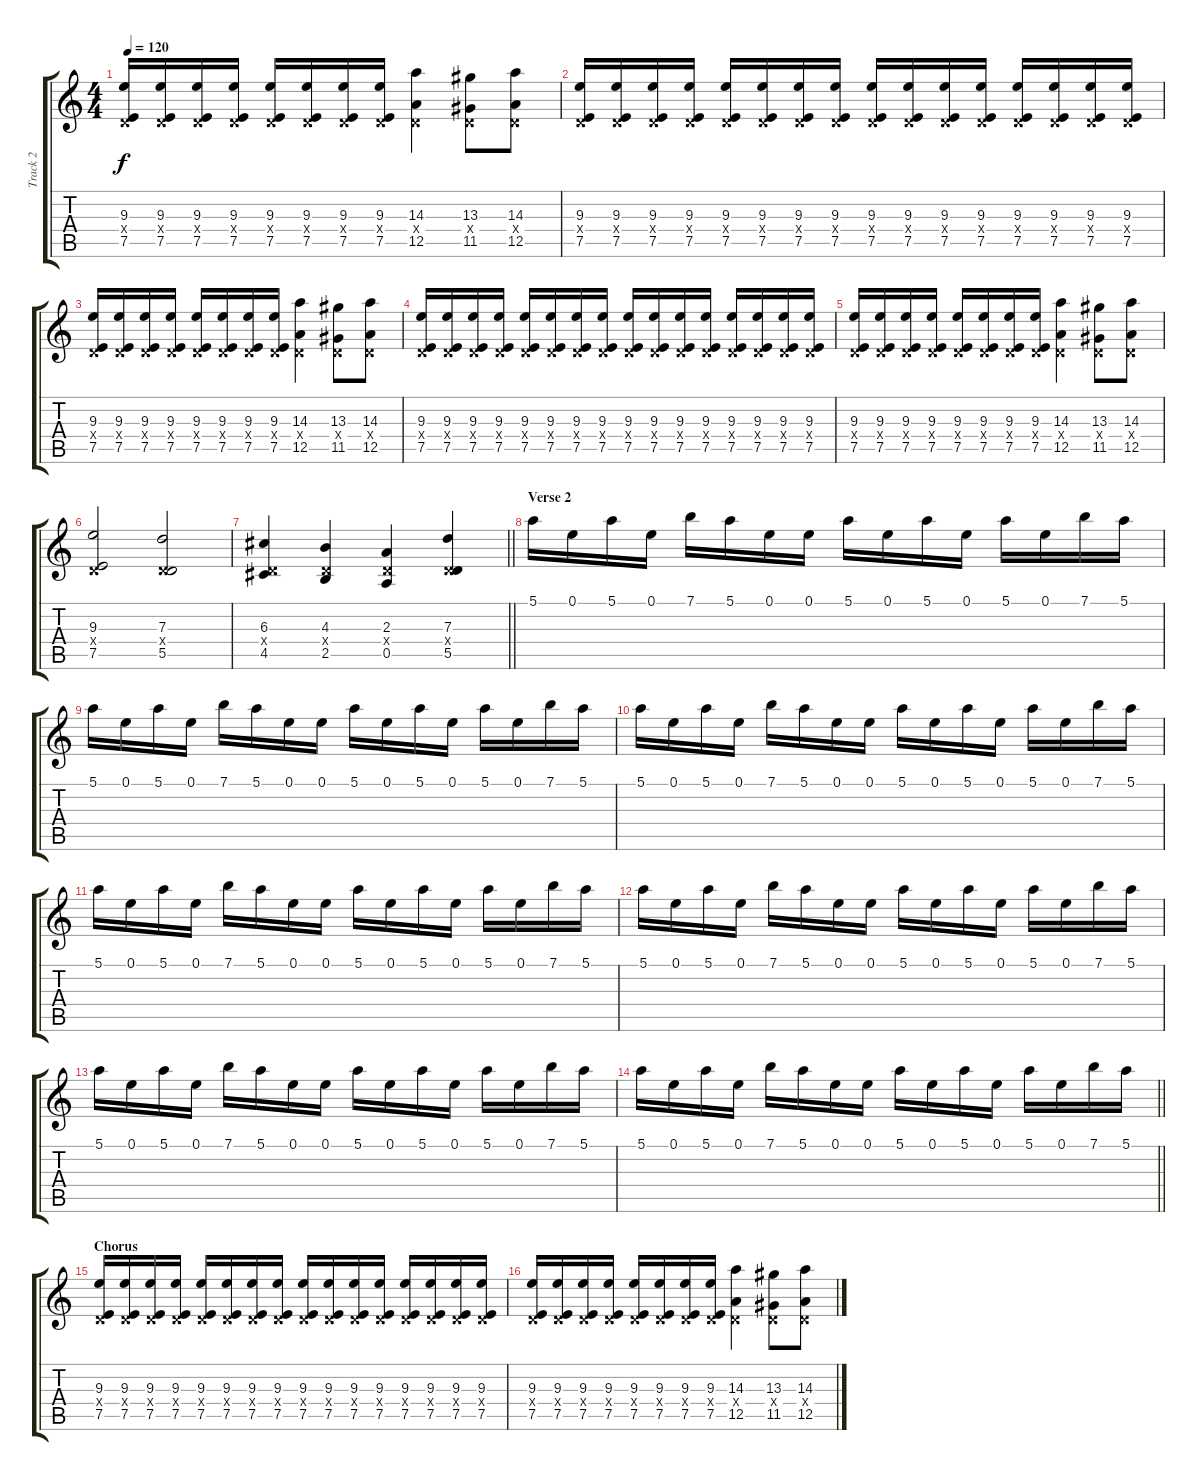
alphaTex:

\track ("Track 2" "Track 2") {instrument distortionguitar}
\staff {score tabs}
\tuning (E4 B3 G3 D3 A2 D2) {hide}
\ts (4 4)
\tempo 120
\clef g2
\ks c
(9.3 0.4{x} 7.5).16{dy f} (9.3 0.4{x} 7.5).16 (9.3 0.4{x} 7.5).16 (9.3 0.4{x} 7.5).16 (9.3 0.4{x} 7.5).16 (9.3 0.4{x} 7.5).16 (9.3 0.4{x} 7.5).16 (9.3 0.4{x} 7.5).16 (14.3 0.4{x} 12.5).4 (13.3 0.4{x} 11.5).8 (14.3 0.4{x} 12.5).8 |
(9.3 0.4{x} 7.5).16 (9.3 0.4{x} 7.5).16 (9.3 0.4{x} 7.5).16 (9.3 0.4{x} 7.5).16 (9.3 0.4{x} 7.5).16 (9.3 0.4{x} 7.5).16 (9.3 0.4{x} 7.5).16 (9.3 0.4{x} 7.5).16 (9.3 0.4{x} 7.5).16 (9.3 0.4{x} 7.5).16 (9.3 0.4{x} 7.5).16 (9.3 0.4{x} 7.5).16 (9.3 0.4{x} 7.5).16 (9.3 0.4{x} 7.5).16 (9.3 0.4{x} 7.5).16 (9.3 0.4{x} 7.5).16 |
(9.3 0.4{x} 7.5).16 (9.3 0.4{x} 7.5).16 (9.3 0.4{x} 7.5).16 (9.3 0.4{x} 7.5).16 (9.3 0.4{x} 7.5).16 (9.3 0.4{x} 7.5).16 (9.3 0.4{x} 7.5).16 (9.3 0.4{x} 7.5).16 (14.3 0.4{x} 12.5).4 (13.3 0.4{x} 11.5).8 (14.3 0.4{x} 12.5).8 |
(9.3 0.4{x} 7.5).16 (9.3 0.4{x} 7.5).16 (9.3 0.4{x} 7.5).16 (9.3 0.4{x} 7.5).16 (9.3 0.4{x} 7.5).16 (9.3 0.4{x} 7.5).16 (9.3 0.4{x} 7.5).16 (9.3 0.4{x} 7.5).16 (9.3 0.4{x} 7.5).16 (9.3 0.4{x} 7.5).16 (9.3 0.4{x} 7.5).16 (9.3 0.4{x} 7.5).16 (9.3 0.4{x} 7.5).16 (9.3 0.4{x} 7.5).16 (9.3 0.4{x} 7.5).16 (9.3 0.4{x} 7.5).16 |
(9.3 0.4{x} 7.5).16 (9.3 0.4{x} 7.5).16 (9.3 0.4{x} 7.5).16 (9.3 0.4{x} 7.5).16 (9.3 0.4{x} 7.5).16 (9.3 0.4{x} 7.5).16 (9.3 0.4{x} 7.5).16 (9.3 0.4{x} 7.5).16 (14.3 0.4{x} 12.5).4 (13.3 0.4{x} 11.5).8 (14.3 0.4{x} 12.5).8 |
(9.3 0.4{x} 7.5).2 (7.3 0.4{x} 5.5).2 |
\barLineRight lightlight
(6.3 0.4{x} 4.5).4 (4.3 0.4{x} 2.5).4 (2.3 0.4{x} 0.5).4 (7.3 0.4{x} 5.5).4 |
\section ("" "Verse 2")
5.1.16 0.1.16 5.1.16 0.1.16 7.1.16 5.1.16 0.1.16 0.1.16 5.1.16 0.1.16 5.1.16 0.1.16 5.1.16 0.1.16 7.1.16 5.1.16 |
5.1.16 0.1.16 5.1.16 0.1.16 7.1.16 5.1.16 0.1.16 0.1.16 5.1.16 0.1.16 5.1.16 0.1.16 5.1.16 0.1.16 7.1.16 5.1.16 |
5.1.16 0.1.16 5.1.16 0.1.16 7.1.16 5.1.16 0.1.16 0.1.16 5.1.16 0.1.16 5.1.16 0.1.16 5.1.16 0.1.16 7.1.16 5.1.16 |
5.1.16 0.1.16 5.1.16 0.1.16 7.1.16 5.1.16 0.1.16 0.1.16 5.1.16 0.1.16 5.1.16 0.1.16 5.1.16 0.1.16 7.1.16 5.1.16 |
5.1.16 0.1.16 5.1.16 0.1.16 7.1.16 5.1.16 0.1.16 0.1.16 5.1.16 0.1.16 5.1.16 0.1.16 5.1.16 0.1.16 7.1.16 5.1.16 |
5.1.16 0.1.16 5.1.16 0.1.16 7.1.16 5.1.16 0.1.16 0.1.16 5.1.16 0.1.16 5.1.16 0.1.16 5.1.16 0.1.16 7.1.16 5.1.16 |
\barLineRight lightlight
5.1.16 0.1.16 5.1.16 0.1.16 7.1.16 5.1.16 0.1.16 0.1.16 5.1.16 0.1.16 5.1.16 0.1.16 5.1.16 0.1.16 7.1.16 5.1.16 |
\section ("" "Chorus")
(9.3 0.4{x} 7.5).16 (9.3 0.4{x} 7.5).16 (9.3 0.4{x} 7.5).16 (9.3 0.4{x} 7.5).16 (9.3 0.4{x} 7.5).16 (9.3 0.4{x} 7.5).16 (9.3 0.4{x} 7.5).16 (9.3 0.4{x} 7.5).16 (9.3 0.4{x} 7.5).16 (9.3 0.4{x} 7.5).16 (9.3 0.4{x} 7.5).16 (9.3 0.4{x} 7.5).16 (9.3 0.4{x} 7.5).16 (9.3 0.4{x} 7.5).16 (9.3 0.4{x} 7.5).16 (9.3 0.4{x} 7.5).16 |
(9.3 0.4{x} 7.5).16 (9.3 0.4{x} 7.5).16 (9.3 0.4{x} 7.5).16 (9.3 0.4{x} 7.5).16 (9.3 0.4{x} 7.5).16 (9.3 0.4{x} 7.5).16 (9.3 0.4{x} 7.5).16 (9.3 0.4{x} 7.5).16 (14.3 0.4{x} 12.5).4 (13.3 0.4{x} 11.5).8 (14.3 0.4{x} 12.5).8
